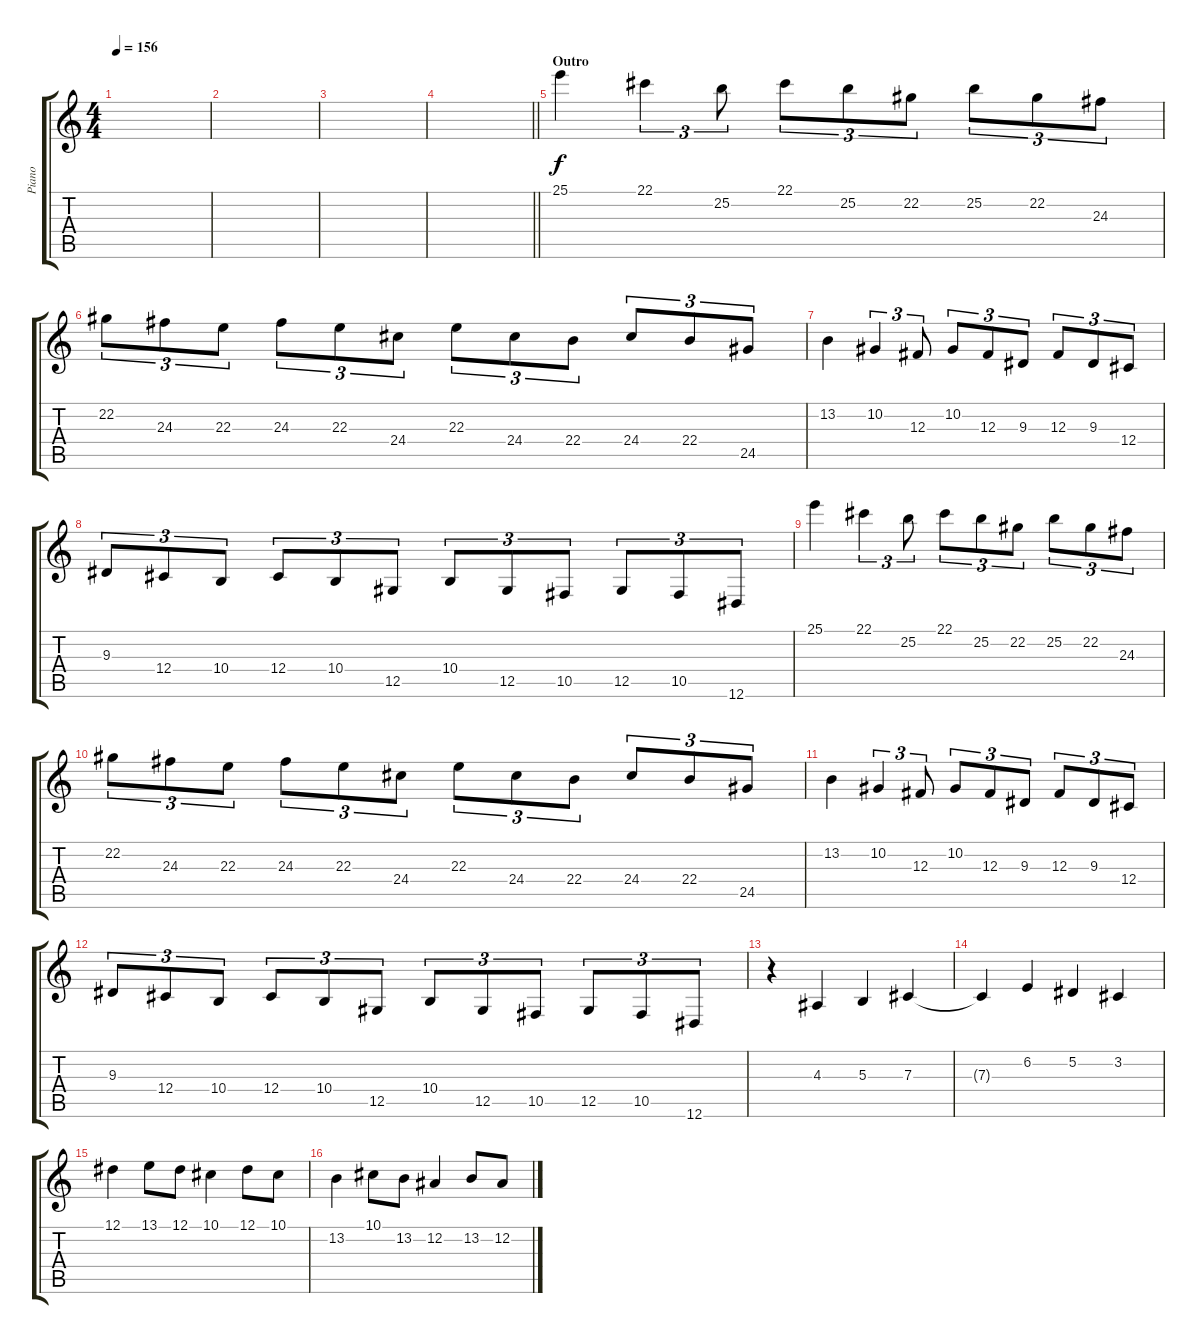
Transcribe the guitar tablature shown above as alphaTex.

\track ("Piano" "Piano") {instrument acousticgrandpiano}
\staff {score tabs}
\tuning (Eb4 Bb3 Gb3 Db3 Ab2 Eb2) {hide}
\ts (4 4)
\tempo 156
\clef g2
\ks c
|
|
|
\barLineRight lightlight
|
\section ("" "Outro")
25.1.4{volume 13} 22.1.4{tu (3 2)} 25.2.8{tu (3 2) volume 6} 22.1.8{tu (3 2)} 25.2.8{tu (3 2)} 22.2.8{tu (3 2)} 25.2.8{tu (3 2)} 22.2.8{tu (3 2)} 24.3.8{tu (3 2)} |
22.2.8{tu (3 2)} 24.3.8{tu (3 2)} 22.3.8{tu (3 2)} 24.3.8{tu (3 2)} 22.3.8{tu (3 2)} 24.4.8{tu (3 2) volume 11} 22.3.8{tu (3 2)} 24.4.8{tu (3 2)} 22.4.8{tu (3 2) volume 6} 24.4.8{tu (3 2)} 22.4.8{tu (3 2)} 24.5.8{tu (3 2)} |
13.2.4{volume 13} 10.2.4{tu (3 2)} 12.3.8{tu (3 2) volume 6} 10.2.8{tu (3 2)} 12.3.8{tu (3 2)} 9.3.8{tu (3 2)} 12.3.8{tu (3 2)} 9.3.8{tu (3 2)} 12.4.8{tu (3 2)} |
9.3.8{tu (3 2)} 12.4.8{tu (3 2)} 10.4.8{tu (3 2)} 12.4.8{tu (3 2)} 10.4.8{tu (3 2)} 12.5.8{tu (3 2) volume 11} 10.4.8{tu (3 2)} 12.5.8{tu (3 2)} 10.5.8{tu (3 2) volume 6} 12.5.8{tu (3 2)} 10.5.8{tu (3 2)} 12.6.8{tu (3 2)} |
25.1.4{volume 13} 22.1.4{tu (3 2)} 25.2.8{tu (3 2) volume 6} 22.1.8{tu (3 2)} 25.2.8{tu (3 2)} 22.2.8{tu (3 2)} 25.2.8{tu (3 2)} 22.2.8{tu (3 2)} 24.3.8{tu (3 2)} |
22.2.8{tu (3 2)} 24.3.8{tu (3 2)} 22.3.8{tu (3 2)} 24.3.8{tu (3 2)} 22.3.8{tu (3 2)} 24.4.8{tu (3 2) volume 11} 22.3.8{tu (3 2)} 24.4.8{tu (3 2)} 22.4.8{tu (3 2) volume 6} 24.4.8{tu (3 2)} 22.4.8{tu (3 2)} 24.5.8{tu (3 2)} |
13.2.4{volume 13} 10.2.4{tu (3 2)} 12.3.8{tu (3 2) volume 6} 10.2.8{tu (3 2)} 12.3.8{tu (3 2)} 9.3.8{tu (3 2)} 12.3.8{tu (3 2)} 9.3.8{tu (3 2)} 12.4.8{tu (3 2)} |
9.3.8{tu (3 2)} 12.4.8{tu (3 2)} 10.4.8{tu (3 2)} 12.4.8{tu (3 2)} 10.4.8{tu (3 2)} 12.5.8{tu (3 2) volume 11} 10.4.8{tu (3 2)} 12.5.8{tu (3 2)} 10.5.8{tu (3 2) volume 6} 12.5.8{tu (3 2)} 10.5.8{tu (3 2)} 12.6.8{tu (3 2)} |
r.4{volume 15} 4.3.4 5.3.4 7.3.4 |
7.3{t}.4 6.2.4 5.2.4 3.2.4 |
12.1.4 13.1.8 12.1.8 10.1.4 12.1.8 10.1.8 |
13.2.4 10.1.8 13.2.8 12.2.4 13.2.8 12.2.8
